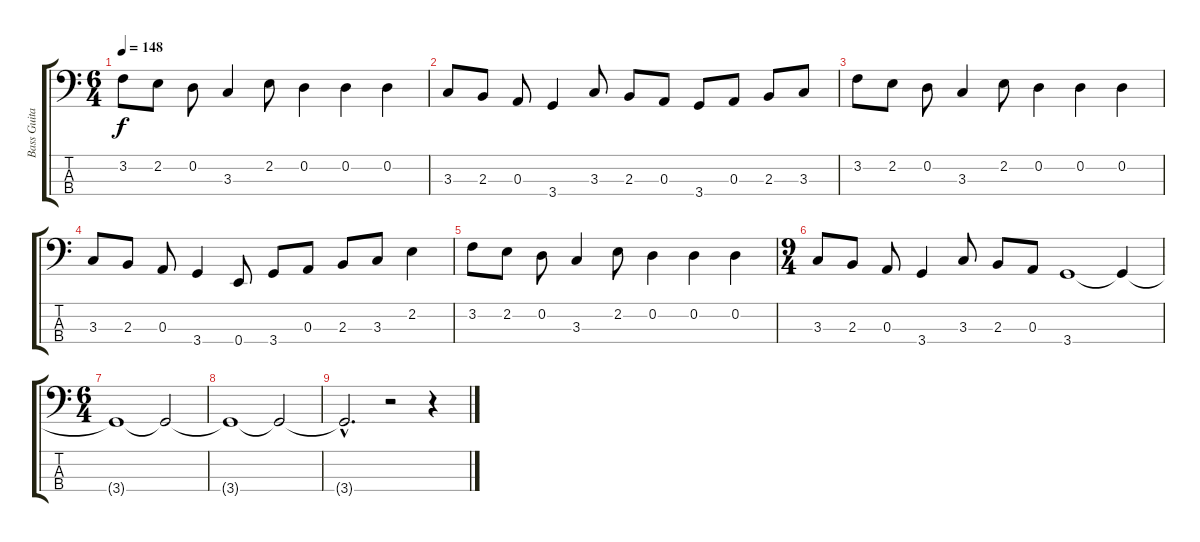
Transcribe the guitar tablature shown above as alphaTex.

\track ("Bass Guitar" "Bass Guita") {instrument electricbasspick}
\staff {score tabs}
\tuning (G2 D2 A1 E1) {hide}
\ts (6 4)
\tempo 148
\clef f4
\ks c
3.2.8{dy f} 2.2.8 0.2.8 3.3.4 2.2.8 0.2.4 0.2.4 0.2.4 |
3.3.8 2.3.8 0.3.8 3.4.4 3.3.8 2.3.8 0.3.8 3.4.8 0.3.8 2.3.8 3.3.8 |
3.2.8 2.2.8 0.2.8 3.3.4 2.2.8 0.2.4 0.2.4 0.2.4 |
3.3.8 2.3.8 0.3.8 3.4.4 0.4.8 3.4.8 0.3.8 2.3.8 3.3.8 2.2.4 |
3.2.8 2.2.8 0.2.8 3.3.4 2.2.8 0.2.4 0.2.4 0.2.4 |
\ts (9 4)
3.3.8 2.3.8 0.3.8 3.4.4 3.3.8 2.3.8 0.3.8 3.4.1 3.4{t}.4 |
\ts (6 4)
3.4{t}.1 3.4{t}.2 |
3.4{t}.1 3.4{t}.2 |
3.4{hac t}.2{d} r.2 r.4
